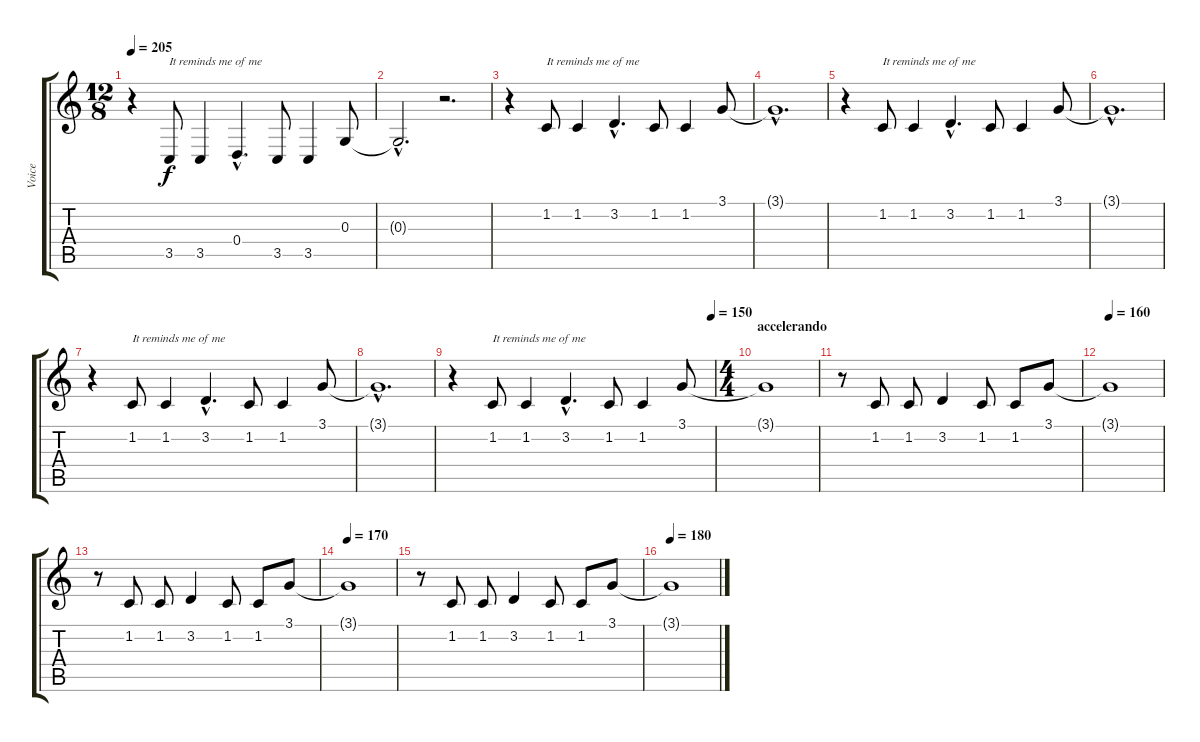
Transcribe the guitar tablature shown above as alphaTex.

\track ("Voice" "Voice") {instrument clarinet}
\staff {score tabs}
\tuning (E4 B3 G3 D3 A2 E2) {hide}
\ts (12 8)
\tempo 205
\clef g2
\ks c
r.4{dy f} 3.5.8{txt "It reminds me of me"} 3.5.4 0.4{hac}.4{d} 3.5.8 3.5.4 0.3.8 |
0.3{hac t}.2{d} r.2{d} |
r.4 1.2.8{txt "It reminds me of me"} 1.2.4 3.2{hac}.4{d} 1.2.8 1.2.4 3.1.8 |
3.1{hac t}.1{d} |
r.4 1.2.8{txt "It reminds me of me"} 1.2.4 3.2{hac}.4{d} 1.2.8 1.2.4 3.1.8 |
3.1{hac t}.1{d} |
r.4 1.2.8{txt "It reminds me of me"} 1.2.4 3.2{hac}.4{d} 1.2.8 1.2.4 3.1.8 |
3.1{hac t}.1{d} |
\tempo (150 0.9895833333333334)
r.4 1.2.8{txt "It reminds me of me"} 1.2.4 3.2{hac}.4{d} 1.2.8 1.2.4 3.1.8 |
\ts (4 4)
\section ("" "accelerando")
3.1{t}.1 |
r.8 1.2.8 1.2.8 3.2.4 1.2.8 1.2.8 3.1.8 |
\tempo 160
3.1{t}.1 |
r.8 1.2.8 1.2.8 3.2.4 1.2.8 1.2.8 3.1.8 |
\tempo 170
3.1{t}.1 |
r.8 1.2.8 1.2.8 3.2.4 1.2.8 1.2.8 3.1.8 |
\tempo 180
3.1{t}.1
